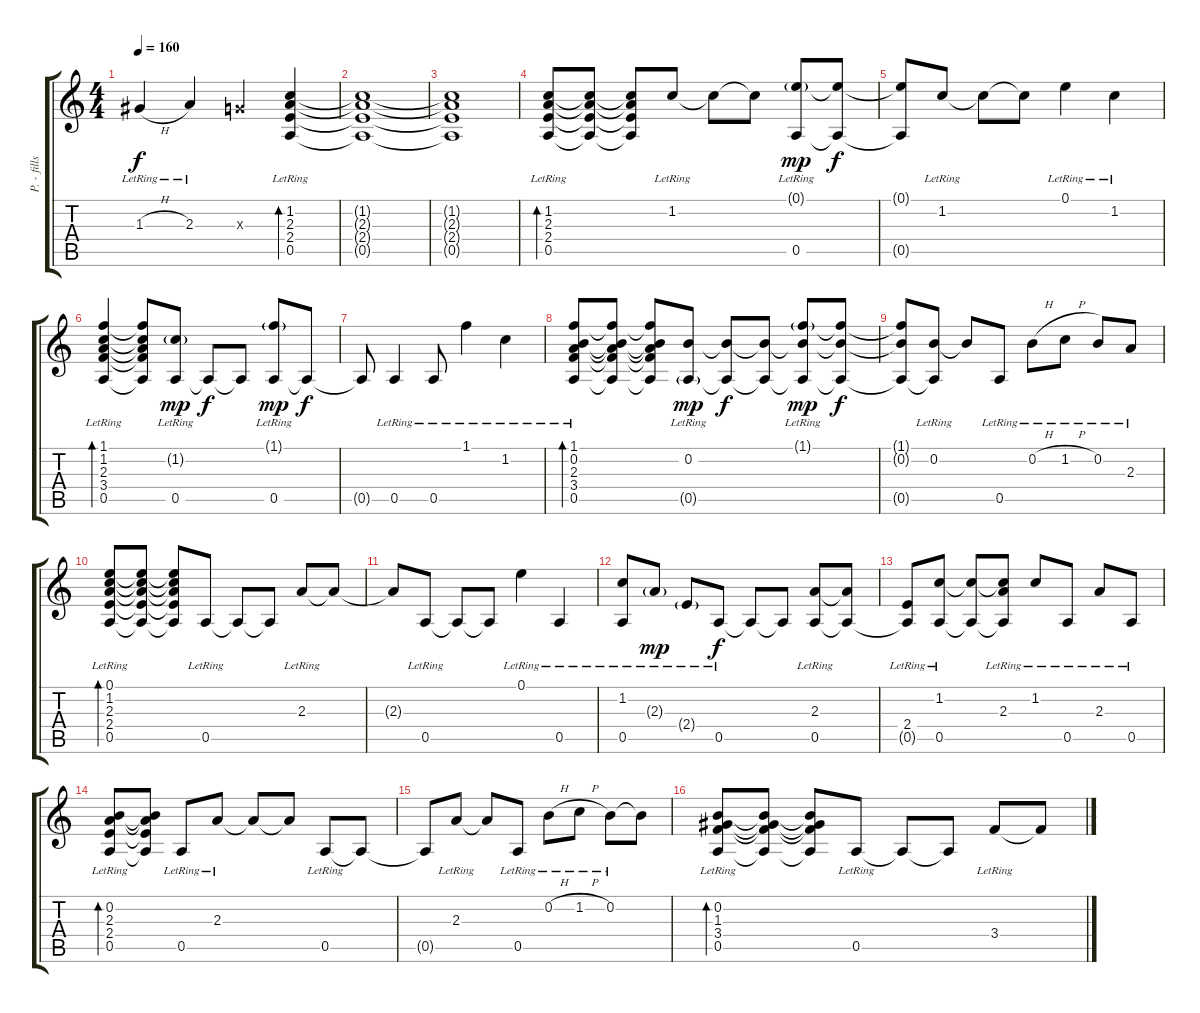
\track ("P. - fills" "P. - fills") {instrument distortionguitar}
\staff {score tabs}
\tuning (E4 B3 G3 D3 A2 E2) {hide}
\ts (4 4)
\tempo 160
\clef g2
\ks c
1.3{h lr}.4{dy f} 2.3{lr}.4 0.3{x}.4 (1.2{lr} 2.3{lr} 2.4{lr} 0.5{lr}).4{bd 120} |
(1.2{t} 2.3{t} 2.4{t} 0.5{t}).1 |
(1.2{t} 2.3{t} 2.4{t} 0.5{t}).1 |
(1.2{lr} 2.3{lr} 2.4{lr} 0.5{lr}).8{bd 120} (1.2{t} 2.3{t} 2.4{t} 0.5{t}).8 (1.2{t} 2.3{t} 2.4{t} 0.5{t}).8 1.2{lr}.8 1.2{t}.8 1.2{t}.8 (0.1{g lr} 0.5{lr}).8{dy mp} (0.1{t} 0.5{t}).8{dy f} |
(0.1{t} 0.5{t}).8 1.2{lr}.8 1.2{t}.8 1.2{t}.8 0.1{lr}.4 1.2{lr}.4 |
(1.1{lr} 1.2{lr} 2.3{lr} 3.4{lr} 0.5{lr}).4{bd 120} (1.1{t} 1.2{t} 2.3{t} 3.4{t} 0.5{t}).8 (1.2{g lr} 0.5{lr}).8{dy mp} 0.5{t}.8{dy f} 0.5{t}.8 (1.1{g lr} 0.5{lr}).8{dy mp} 0.5{t}.8{dy f} |
0.5{t}.8 0.5{lr}.4 0.5{lr}.8 1.1{lr}.4 1.2{lr}.4 |
(1.1{lr} 0.2{lr} 2.3{lr} 3.4{lr} 0.5{lr}).8{bd 120} (1.1{t} 0.2{t} 2.3{t} 3.4{t} 0.5{t}).8 (1.1{t} 0.2{t} 2.3{t} 3.4{t} 0.5{t}).8 (0.2{lr} 0.5{g lr}).8{dy mp} (0.2{t} 0.5{t}).8{dy f} (0.2{t} 0.5{t}).8 (1.1{g lr} 0.2{t} 0.5{t}).8{dy mp} (1.1{t} 0.2{t} 0.5{t}).8{dy f} |
(1.1{t} 0.2{t} 0.5{t}).8 (0.2{lr} 0.5{t}).8 0.2{t}.8 0.5{lr}.8 0.2{h lr}.8 1.2{h lr}.8 0.2{lr}.8 2.3{lr}.8 |
(0.1{lr} 1.2{lr} 2.3{lr} 2.4{lr} 0.5{lr}).8{bd 120} (0.1{t} 1.2{t} 2.3{t} 2.4{t} 0.5{t}).8 (0.1{t} 1.2{t} 2.3{t} 2.4{t} 0.5{t}).8 0.5{lr}.8 0.5{t}.8 0.5{t}.8 2.3{lr}.8 2.3{t}.8 |
2.3{t}.8 0.5{lr}.8 0.5{t}.8 0.5{t}.8 0.1{lr}.4 0.5{lr}.4 |
(1.2{lr} 0.5{lr}).8 2.3{g lr}.8{dy mp} 2.4{g lr}.8 0.5{lr}.8{dy f} 0.5{t}.8 0.5{t}.8 (2.3{lr} 0.5{lr}).8 (2.3{t} 0.5{t}).8 |
(2.4{lr} 0.5{t}).8 (1.2{lr} 0.5{lr}).8 (1.2{t} 0.5{t}).8 (1.2{t} 2.3{lr} 0.5{t}).8 1.2{lr}.8 0.5{lr}.8 2.3{lr}.8 0.5{lr}.8 |
(0.2{lr} 2.3{lr} 2.4{lr} 0.5{lr}).8{bd 120} (0.2{t} 2.3{t} 2.4{t} 0.5{t}).8 0.5{lr}.8 2.3{lr}.8 2.3{t}.8 2.3{t}.8 0.5{lr}.8 0.5{t}.8 |
0.5{t}.8 2.3{lr}.8 2.3{t}.8 0.5{lr}.8 0.2{h lr}.8 1.2{h lr}.8 0.2{lr}.8 0.2{t}.8 |
(0.2{lr} 1.3{lr} 3.4{lr} 0.5{lr}).8{bd 120} (0.2{t} 1.3{t} 3.4{t} 0.5{t}).8 (0.2{t} 1.3{t} 3.4{t} 0.5{t}).8 0.5{lr}.8 0.5{t}.8 0.5{t}.8 3.4{lr}.8 3.4{t}.8
